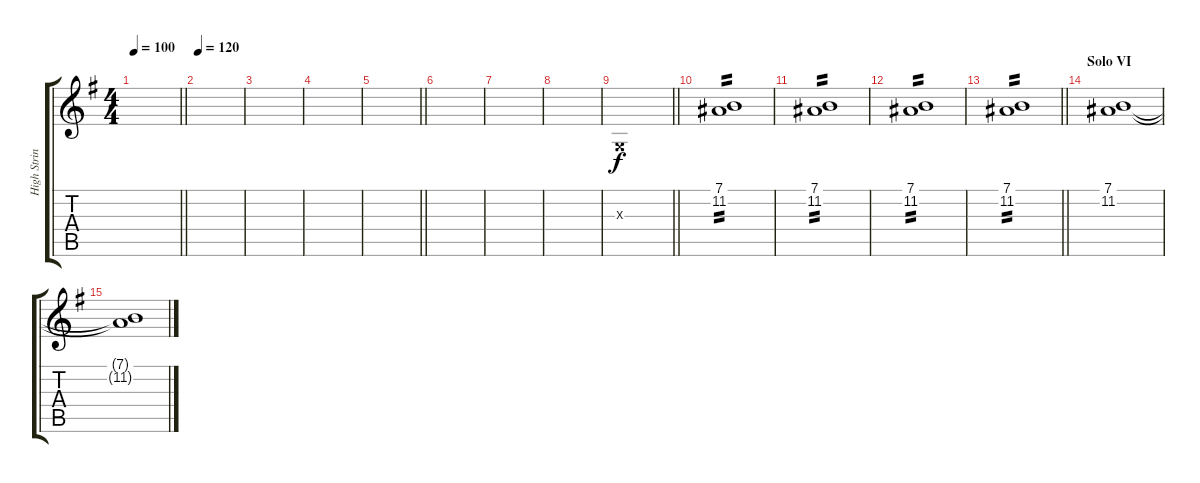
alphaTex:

\track ("High Strings Standard" "High Strin") {instrument stringensemble1}
\staff {score tabs}
\tuning (E4 B3 G3 D3 A2 E2) {hide}
\ts (4 4)
\tempo 100
\clef g2
\barLineRight lightlight
\ks eminor
|
\tempo 120
|
|
|
\barLineRight lightlight
|
\section ("" "")
|
|
|
\barLineRight lightlight
0.3{x}.1{volume 0} |
(7.1 11.2).1{tp 2 volume 16} |
(7.1 11.2).1{tp 2} |
(7.1 11.2).1{tp 2} |
\barLineRight lightlight
(7.1 11.2).1{tp 2} |
\section ("" "Solo VI")
(7.1 11.2).1{volume 14} |
(7.1{t} 11.2{t}).1
